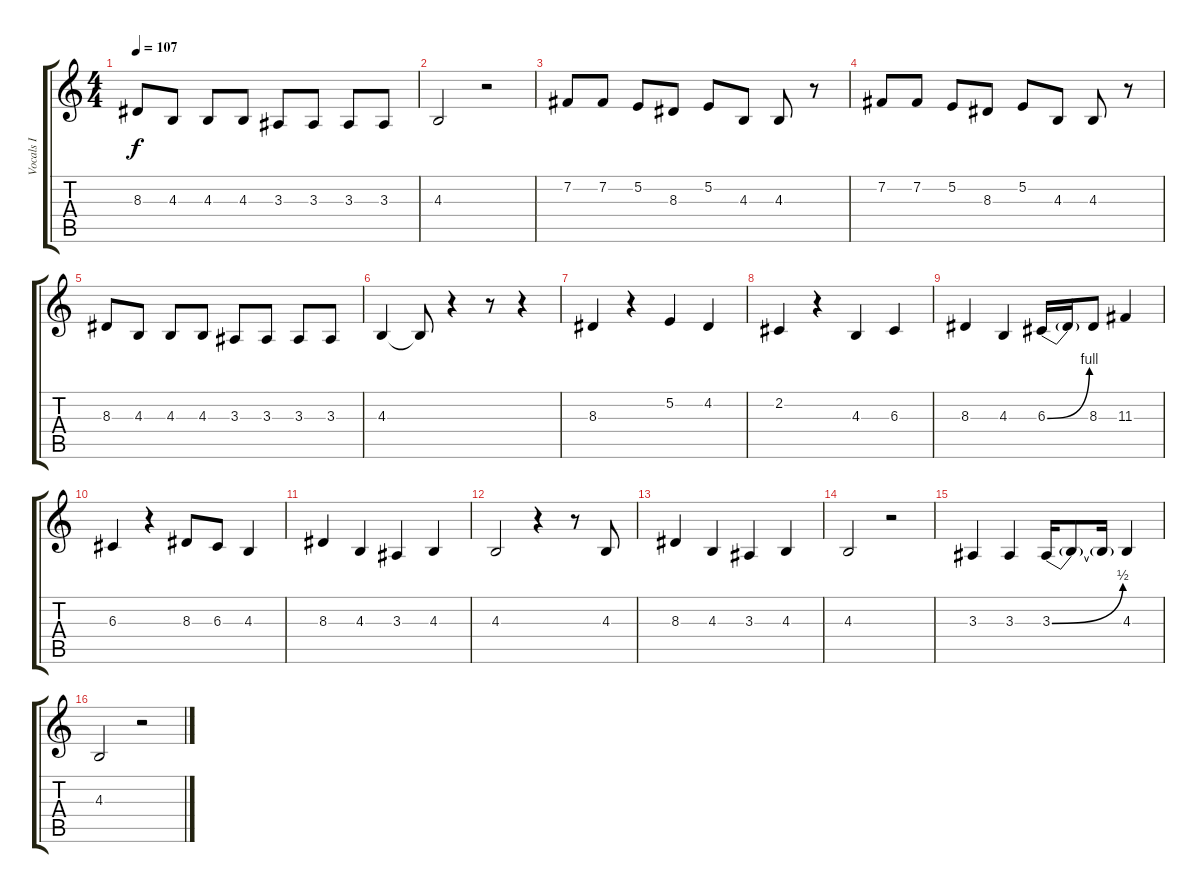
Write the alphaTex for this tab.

\track ("Vocals I" "Vocals I") {instrument lead1square}
\staff {score tabs}
\tuning (E4 B3 G3 D3 A2 E2) {hide}
\ts (4 4)
\tempo 107
\clef g2
\ks c
8.3.8{dy f} 4.3.8 4.3.8 4.3.8 3.3.8 3.3.8 3.3.8 3.3.8 |
4.3.2 r.2 |
7.2.8 7.2.8 5.2.8 8.3.8 5.2.8 4.3.8 4.3.8 r.8 |
7.2.8 7.2.8 5.2.8 8.3.8 5.2.8 4.3.8 4.3.8 r.8 |
8.3.8 4.3.8 4.3.8 4.3.8 3.3.8 3.3.8 3.3.8 3.3.8 |
4.3.4 4.3{t}.8 r.4 r.8 r.4 |
8.3.4 r.4 5.2.4 4.2.4 |
2.2.4 r.4 4.3.4 6.3.4 |
8.3.4 4.3.4 6.3{be (bend 0 0 60 4)}.16 6.3{t}.16 8.3.8 11.3.4 |
6.3.4 r.4 8.3.8 6.3.8 4.3.4 |
8.3.4 4.3.4 3.3.4 4.3.4 |
4.3.2 r.4 r.8 4.3.8 |
8.3.4 4.3.4 3.3.4 4.3.4 |
4.3.2 r.2 |
3.3.4 3.3.4 3.3{be (bend 0 0 60 2)}.16 3.3{t}.8 3.3{t}.16 4.3.4 |
4.3.2 r.2
